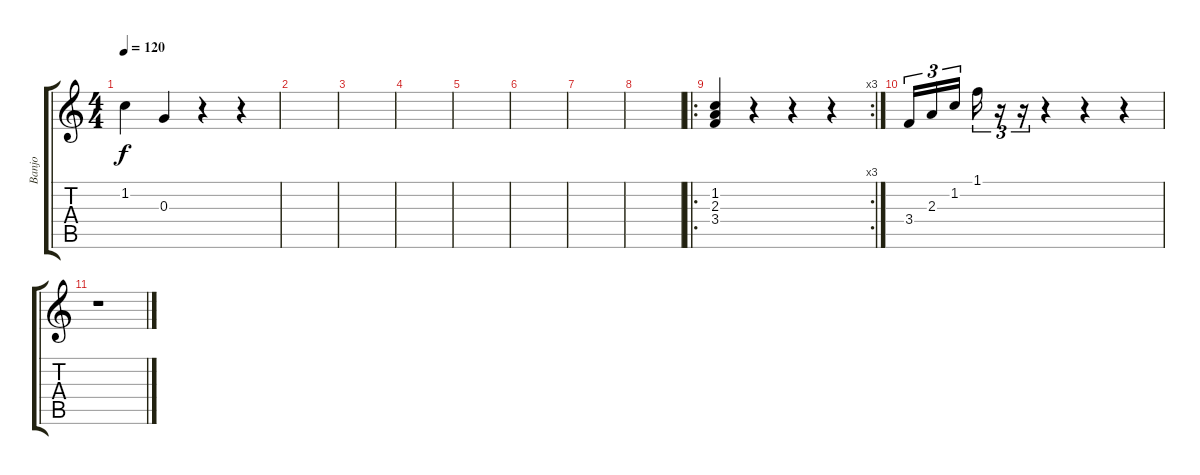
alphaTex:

\track ("Banjo" "Banjo") {instrument banjo}
\staff {score tabs}
\tuning (E4 B3 G3 D3 A2 E2) {hide}
\displaytranspose 12
\ts (4 4)
\tempo 120
\clef g2
\ks c
1.2.4{dy f} 0.3.4 r.4 r.4 |
|
|
|
|
|
|
|
\ro
\rc 3
(1.2 2.3 3.4).4 r.4 r.4 r.4 |
3.4.16{tu (3 2)} 2.3.16{tu (3 2)} 1.2.16{tu (3 2)} 1.1.16{tu (3 2)} r.16{tu (3 2)} r.16{tu (3 2)} r.4 r.4 r.4 |
r.1
